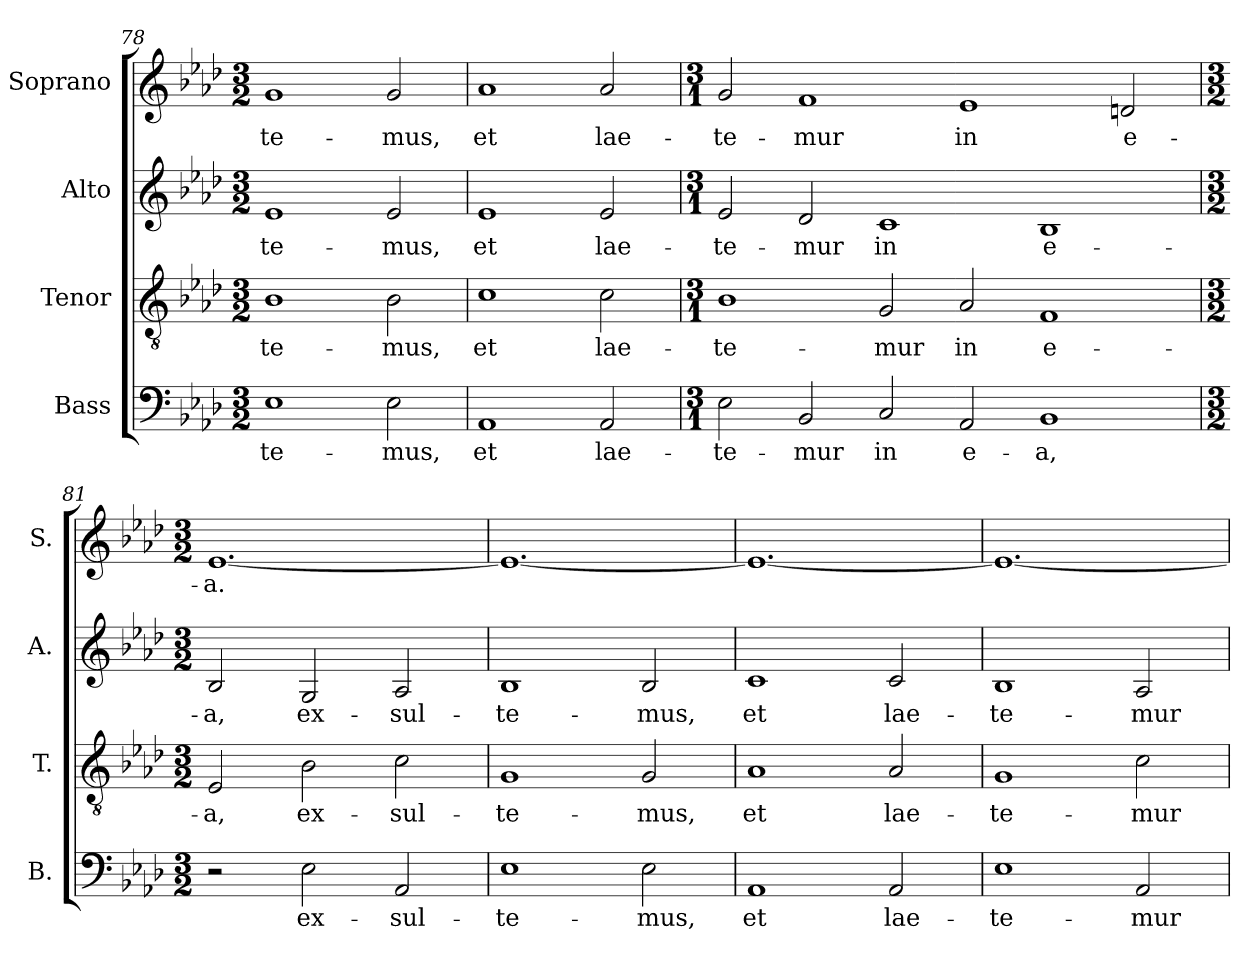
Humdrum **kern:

**kern	**text	**kern	**text	**kern	**text	**kern	**text
*part4	*part4	*part3	*part3	*part2	*part2	*part1	*part1
*staff4	*staff4	*staff3	*staff3	*staff2	*staff2	*staff1	*staff1
*I"Bass	*	*I"Tenor	*	*I"Alto	*	*I"Soprano	*
*I'B.	*	*I'T.	*	*I'A.	*	*I'S.	*
!!LO:LB:g=z
*clefF4	*	*clefGv2	*	*clefG2	*	*clefG2	*
*	*	*ITrd7c12	*	*	*	*	*
*k[b-e-a-d-]	*	*k[b-e-a-d-]	*	*k[b-e-a-d-]	*	*k[b-e-a-d-]	*
*A-:	*	*A-:	*	*A-:	*	*A-:	*
*M3/2	*	*M3/2	*	*M3/2	*	*M3/2	*
=78	=78	=78	=78	=78	=78	=78	=78
!	!LO:LY:b:color=#000000	!	!	!	!	!	!
!	!	!	!LO:LY:b:color=#000000	!	!	!	!
!	!	!	!	!	!LO:LY:b:color=#000000	!	!
!	!	!	!	!	!	!	!LO:LY:b:color=#000000
1E-i	-te-	1BB-i	-te-	1e-i	-te-	1gi	-te-
!	!LO:LY:b:color=#000000	!	!	!	!	!	!
!	!	!	!LO:LY:b:color=#000000	!	!	!	!
!	!	!	!	!	!LO:LY:b:color=#000000	!	!
!	!	!	!	!	!	!	!LO:LY:b:color=#000000
2E-i\	-mus,	2BB-i\	-mus,	2e-i/	-mus,	2gi/	-mus,
=79	=79	=79	=79	=79	=79	=79	=79
!	!LO:LY:b:color=#000000	!	!	!	!	!	!
!	!	!	!LO:LY:b:color=#000000	!	!	!	!
!	!	!	!	!	!LO:LY:b:color=#000000	!	!
!	!	!	!	!	!	!	!LO:LY:b:color=#000000
1AA-i	et	1Ci	et	1e-i	et	1a-i	et
!	!LO:LY:b:color=#000000	!	!	!	!	!	!
!	!	!	!LO:LY:b:color=#000000	!	!	!	!
!	!	!	!	!	!LO:LY:b:color=#000000	!	!
!	!	!	!	!	!	!	!LO:LY:b:color=#000000
2AA-i/	lae-	2Ci\	lae-	2e-i/	lae-	2a-i/	lae-
=80	=80	=80	=80	=80	=80	=80	=80
*M3/1	*	*M3/1	*	*M3/1	*	*M3/1	*
!	!LO:LY:b:color=#000000	!	!	!	!	!	!
!	!	!	!LO:LY:b:color=#000000	!	!	!	!
!	!	!	!	!	!LO:LY:b:color=#000000	!	!
!	!	!	!	!	!	!	!LO:LY:b:color=#000000
2E-i\	-te-	1BB-i	-te-	2e-i/	-te-	2gi/	-te-
!	!LO:LY:b:color=#000000	!	!	!	!	!	!
!	!	!	!	!	!LO:LY:b:color=#000000	!	!
!	!	!	!	!	!	!	!LO:LY:b:color=#000000
2BB-i/	-mur	.	.	2d-i/	-mur	1fi	-mur
!	!LO:LY:b:color=#000000	!	!	!	!	!	!
!	!	!	!LO:LY:b:color=#000000	!	!	!	!
!	!	!	!	!	!LO:LY:b:color=#000000	!	!
2Ci/	in	2GGi/	-mur	1ci	in	.	.
!	!LO:LY:b:color=#000000	!	!	!	!	!	!
!	!	!	!LO:LY:b:color=#000000	!	!	!	!
!	!	!	!	!	!	!	!LO:LY:b:color=#000000
2AA-i/	e-	2AA-i/	in	.	.	1e-i	in
!	!LO:LY:b:color=#000000	!	!	!	!	!	!
!	!	!	!LO:LY:b:color=#000000	!	!	!	!
!	!	!	!	!	!LO:LY:b:color=#000000	!	!
1BB-i	-a,	1FFi	e-	1B-i	e-	.	.
!	!	!	!	!	!	!	!LO:LY:b:color=#000000
.	.	.	.	.	.	2dni/	e-
=81	=81	=81	=81	=81	=81	=81	=81
*M3/2	*	*M3/2	*	*M3/2	*	*M3/2	*
!	!	!	!LO:LY:b:color=#000000	!	!	!	!
!	!	!	!	!	!LO:LY:b:color=#000000	!	!
!	!	!	!	!	!	!	!LO:LY:b:color=#000000
2r	.	2EE-i/	-a,	2B-i/	-a,	[1.e-i	-a.
!	!LO:LY:b:color=#000000	!	!	!	!	!	!
!	!	!	!LO:LY:b:color=#000000	!	!	!	!
!	!	!	!	!	!LO:LY:b:color=#000000	!	!
2E-i\	ex-	2BB-i\	ex-	2Gi/	ex-	.	.
!	!LO:LY:b:color=#000000	!	!	!	!	!	!
!	!	!	!LO:LY:b:color=#000000	!	!	!	!
!	!	!	!	!	!LO:LY:b:color=#000000	!	!
2AA-i/	-sul-	2Ci\	-sul-	2A-i/	-sul-	.	.
=82	=82	=82	=82	=82	=82	=82	=82
!	!LO:LY:b:color=#000000	!	!	!	!	!	!
!	!	!	!LO:LY:b:color=#000000	!	!	!	!
!	!	!	!	!	!LO:LY:b:color=#000000	!	!
1E-i	-te-	1GGi	-te-	1B-i	-te-	1.e-i_	.
!	!LO:LY:b:color=#000000	!	!	!	!	!	!
!	!	!	!LO:LY:b:color=#000000	!	!	!	!
!	!	!	!	!	!LO:LY:b:color=#000000	!	!
2E-i\	-mus,	2GGi/	-mus,	2B-i/	-mus,	.	.
=83	=83	=83	=83	=83	=83	=83	=83
!	!LO:LY:b:color=#000000	!	!	!	!	!	!
!	!	!	!LO:LY:b:color=#000000	!	!	!	!
!	!	!	!	!	!LO:LY:b:color=#000000	!	!
1AA-i	et	1AA-i	et	1ci	et	1.e-i_	.
!	!LO:LY:b:color=#000000	!	!	!	!	!	!
!	!	!	!LO:LY:b:color=#000000	!	!	!	!
!	!	!	!	!	!LO:LY:b:color=#000000	!	!
2AA-i/	lae-	2AA-i/	lae-	2ci/	lae-	.	.
=84	=84	=84	=84	=84	=84	=84	=84
!	!LO:LY:b:color=#000000	!	!	!	!	!	!
!	!	!	!LO:LY:b:color=#000000	!	!	!	!
!	!	!	!	!	!LO:LY:b:color=#000000	!	!
1E-i	-te-	1GGi	-te-	1B-i	-te-	1.e-i_	.
!	!LO:LY:b:color=#000000	!	!	!	!	!	!
!	!	!	!LO:LY:b:color=#000000	!	!	!	!
!	!	!	!	!	!LO:LY:b:color=#000000	!	!
2AA-i/	-mur	2Ci\	-mur	2A-i/	-mur	.	.
=	=	=	=	=	=	=	=
*-	*-	*-	*-	*-	*-	*-	*-
